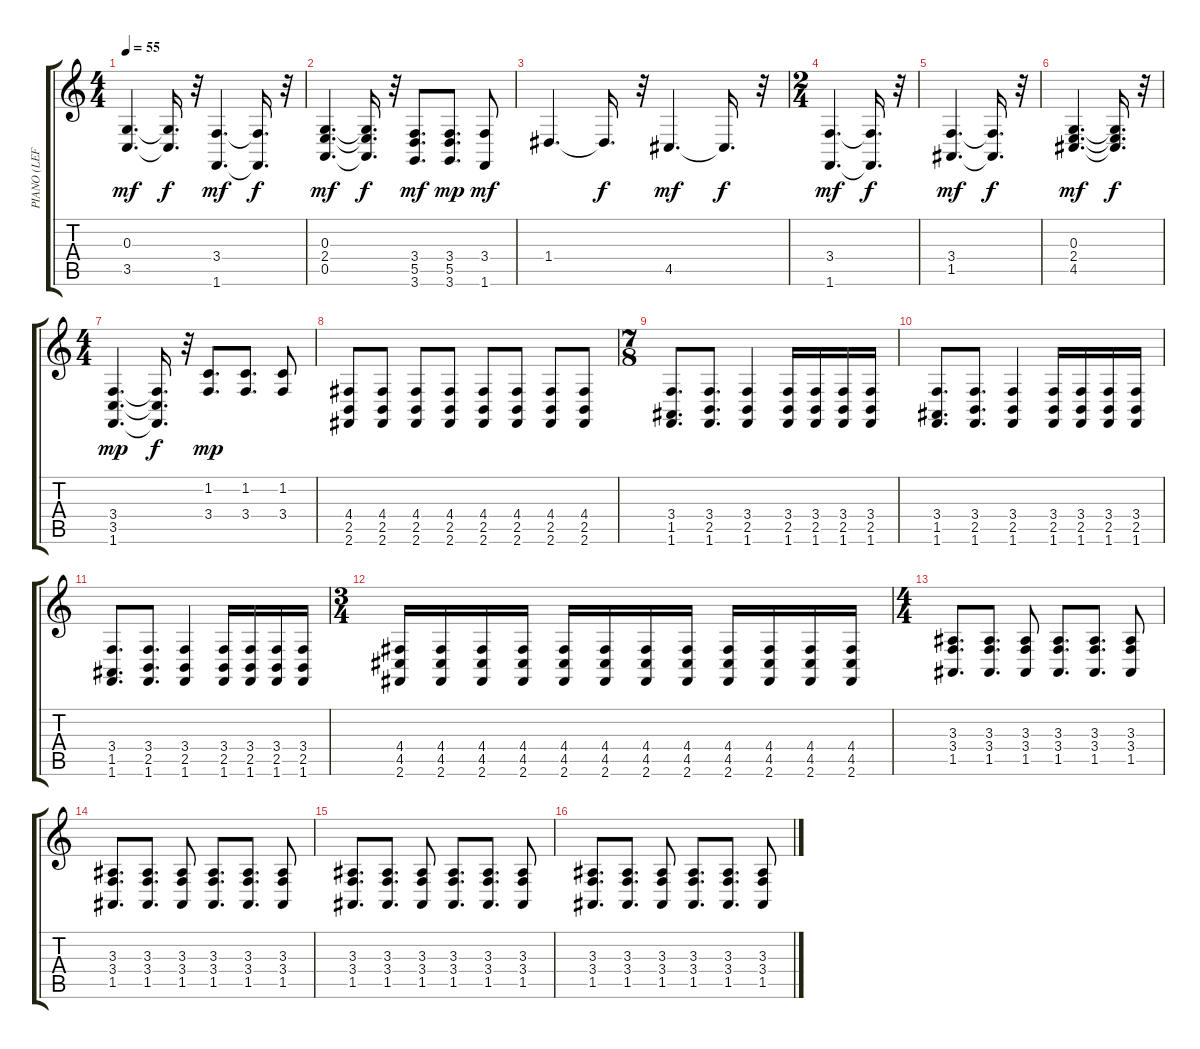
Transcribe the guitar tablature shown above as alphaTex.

\track ("PIANO (LEFT )    " "PIANO (LEF") {instrument acousticgrandpiano}
\staff {score tabs}
\tuning (E4 B3 G3 D3 A2 E2) {hide}
\ts (4 4)
\tempo 55
\clef g2
\ks c
(0.3 3.5).4{d dy mf} (0.3{t} 3.5{t}).16{d dy f} r.32 (3.4 1.6).4{d dy mf} (3.4{t} 1.6{t}).16{d dy f} r.32 |
(0.3 2.4 0.5).4{d dy mf} (0.3{t} 2.4{t} 0.5{t}).16{d dy f} r.32 (3.4 5.5 3.6).8{d dy mf} (3.4 5.5 3.6).8{d dy mp} (3.4 1.6).8{dy mf} |
1.4.4{d} 1.4{t}.16{d dy f} r.32 4.5.4{d dy mf} 4.5{t}.16{d dy f} r.32 |
\ts (2 4)
(3.4 1.6).4{d dy mf} (3.4{t} 1.6{t}).16{d dy f} r.32 |
(3.4 1.5).4{d dy mf} (3.4{t} 1.5{t}).16{d dy f} r.32 |
(0.3 2.4 4.5).4{d dy mf} (0.3{t} 2.4{t} 4.5{t}).16{d dy f} r.32 |
\ts (4 4)
(3.4 3.5 1.6).4{d dy mp} (3.4{t} 3.5{t} 1.6{t}).16{d dy f} r.32 (1.2 3.4).8{d dy mp} (1.2 3.4).8{d} (1.2 3.4).8 |
(4.4 2.5 2.6).8 (4.4 2.5 2.6).8 (4.4 2.5 2.6).8 (4.4 2.5 2.6).8 (4.4 2.5 2.6).8 (4.4 2.5 2.6).8 (4.4 2.5 2.6).8 (4.4 2.5 2.6).8 |
\ts (7 8)
(3.4 1.5 1.6).8{d} (3.4 2.5 1.6).8{d} (3.4 2.5 1.6).4 (3.4 2.5 1.6).16 (3.4 2.5 1.6).16 (3.4 2.5 1.6).16 (3.4 2.5 1.6).16 |
(3.4 1.5 1.6).8{d} (3.4 2.5 1.6).8{d} (3.4 2.5 1.6).4 (3.4 2.5 1.6).16 (3.4 2.5 1.6).16 (3.4 2.5 1.6).16 (3.4 2.5 1.6).16 |
(3.4 1.5 1.6).8{d} (3.4 2.5 1.6).8{d} (3.4 2.5 1.6).4 (3.4 2.5 1.6).16 (3.4 2.5 1.6).16 (3.4 2.5 1.6).16 (3.4 2.5 1.6).16 |
\ts (3 4)
(4.4 4.5 2.6).16 (4.4 4.5 2.6).16 (4.4 4.5 2.6).16 (4.4 4.5 2.6).16 (4.4 4.5 2.6).16 (4.4 4.5 2.6).16 (4.4 4.5 2.6).16 (4.4 4.5 2.6).16 (4.4 4.5 2.6).16 (4.4 4.5 2.6).16 (4.4 4.5 2.6).16 (4.4 4.5 2.6).16 |
\ts (4 4)
(3.3 3.4 1.5).8{d} (3.3 3.4 1.5).8{d} (3.3 3.4 1.5).8 (3.3 3.4 1.5).8{d} (3.3 3.4 1.5).8{d} (3.3 3.4 1.5).8 |
(3.3 3.4 1.5).8{d} (3.3 3.4 1.5).8{d} (3.3 3.4 1.5).8 (3.3 3.4 1.5).8{d} (3.3 3.4 1.5).8{d} (3.3 3.4 1.5).8 |
(3.3 3.4 1.5).8{d} (3.3 3.4 1.5).8{d} (3.3 3.4 1.5).8 (3.3 3.4 1.5).8{d} (3.3 3.4 1.5).8{d} (3.3 3.4 1.5).8 |
(3.3 3.4 1.5).8{d} (3.3 3.4 1.5).8{d} (3.3 3.4 1.5).8 (3.3 3.4 1.5).8{d} (3.3 3.4 1.5).8{d} (3.3 3.4 1.5).8
